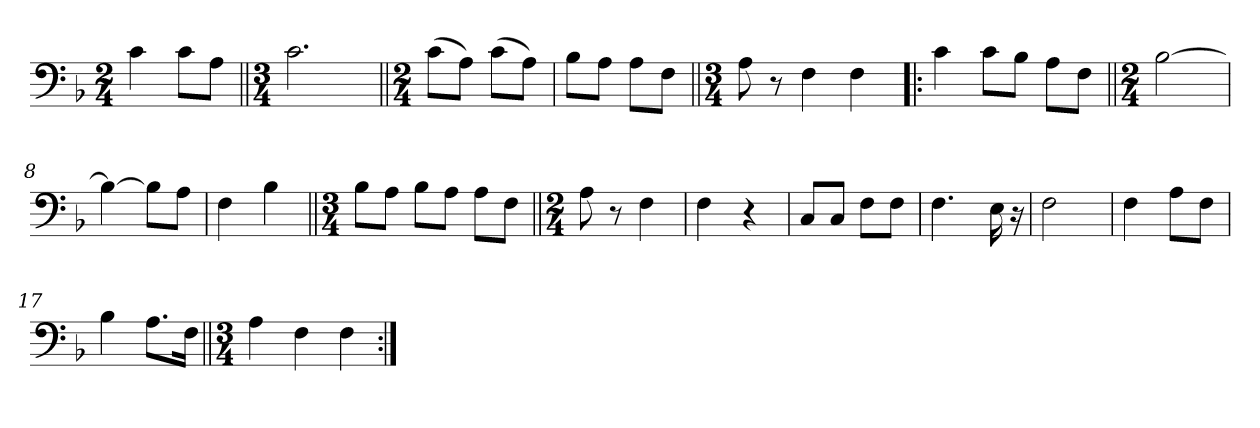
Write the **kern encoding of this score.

**kern
*part1
*staff1
*clefF4
*k[b-]
*M2/4
=1
4c\
8c\L
8A\J
=2||
*M3/4
2.c\
=3||
*M2/4
(8c\L
8A\J)
(8c\L
8A\J)
=4
8B-\L
8A\J
8A\L
8F\J
=5||
*M3/4
8A\
8r
4F\
4F\
=6!|:
4c\
8c\L
8B-\J
8A\L
8F\J
=7||
*M2/4
[2B-\
=8
4B-\_
8B-\L]
8A\J
=9
4F\
4B-\
=10||
*M3/4
8B-\L
8A\J
8B-\L
8A\J
8A\L
8F\J
=11||
*M2/4
8A\
8r
4F\
=12
4F\
4r
=13
8C/L
8C/J
8F\L
8F\J
=14
4.F\
16E\
16r
=15
2F\
=16
4F\
8A\L
8F\J
=17
4B-\
8.A\L
16F\Jk
=18||
*M3/4
4A\
4F\
4F\
=:|!
*-
